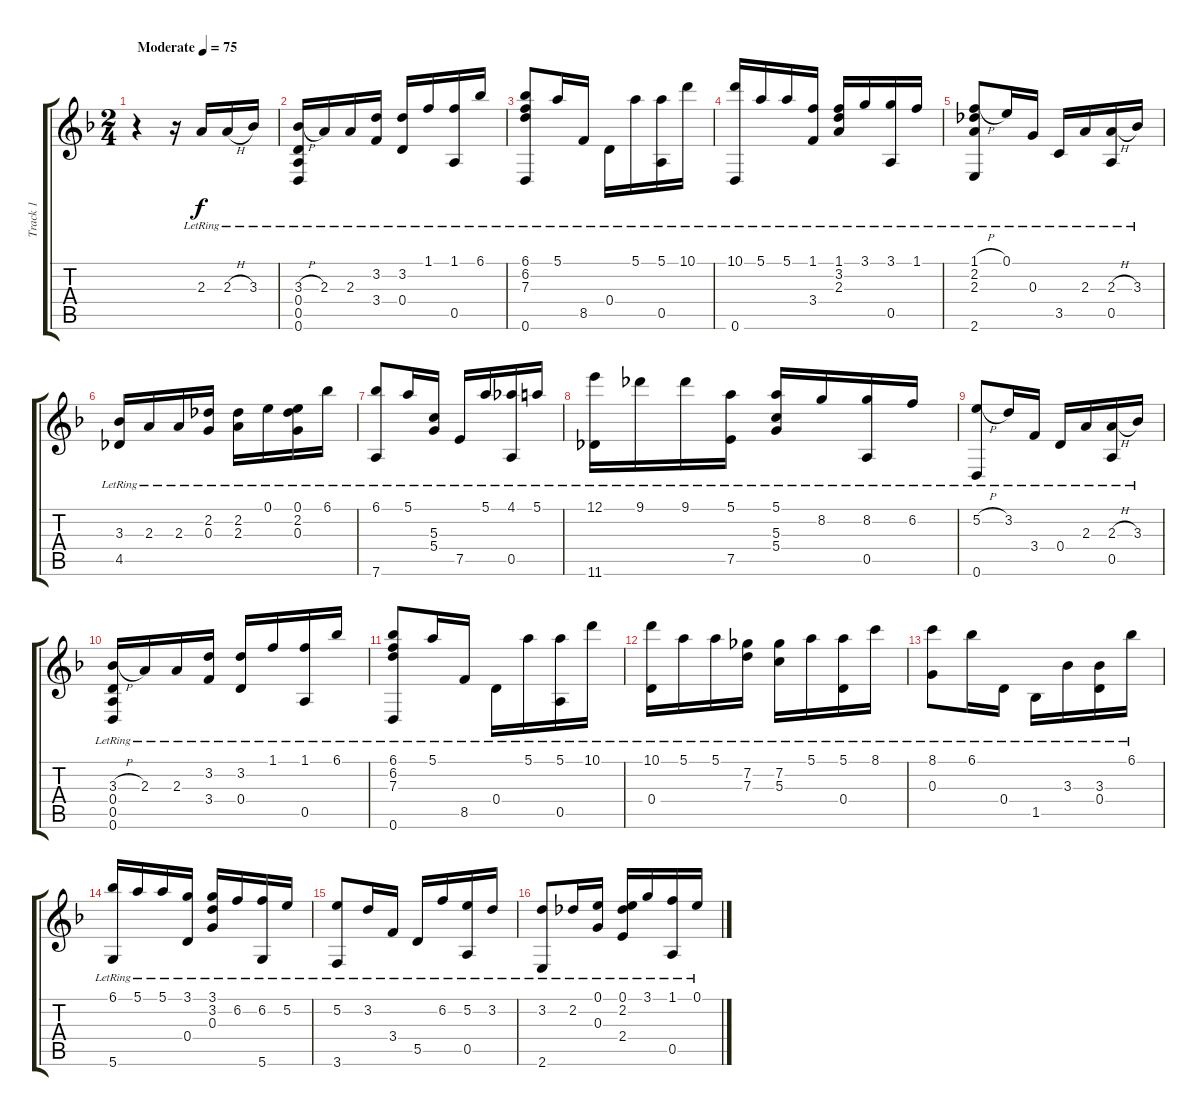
\track ("Track 1" "Track 1") {instrument acousticguitarnylon}
\staff {score tabs}
\tuning (E4 B3 G3 D3 A2 D2) {hide}
\ts (2 4)
\tempo (75 "Moderate")
\clef g2
\ks dminor
r.4{dy f instrument acousticguitarnylon} r.16 2.3{lr}.16 2.3{h lr}.16 3.3{lr}.16 |
(3.3{h lr} 0.4{lr} 0.5{lr} 0.6{lr}).16 2.3{lr}.16 2.3{lr}.16 (3.2{lr} 3.4{lr}).16 (3.2{lr} 0.4{lr}).16 1.1{lr}.16 (1.1{lr} 0.5{lr}).16 6.1{lr}.16 |
(6.1{lr} 6.2{lr} 7.3{lr} 0.6{lr}).8 5.1{lr}.16 8.5{lr}.16 0.4{lr}.16 5.1{lr}.16 (5.1{lr} 0.5{lr}).16 10.1{lr}.16 |
(10.1{lr} 0.6{lr}).16 5.1{lr}.16 5.1{lr}.16 (1.1{lr} 3.4{lr}).16 (1.1{lr} 3.2{lr} 2.3{lr}).16 3.1{lr}.16 (3.1{lr} 0.5{lr}).16 1.1{lr}.16 |
(1.1{h lr} 2.2{lr} 2.3{lr} 2.6{lr}).8 0.1{lr}.16 0.3{lr}.16 3.5{lr}.16 2.3{lr}.16 (2.3{h lr} 0.5).16 3.3{lr}.16 |
(3.3{lr} 4.5{lr}).16 2.3{lr}.16 2.3{lr}.16 (2.2{lr} 0.3{lr}).16 (2.2{lr} 2.3{lr}).16 0.1{lr}.16 (0.1{lr} 2.2{lr} 0.3{lr}).16 6.1{lr}.16 |
(6.1{lr} 7.6{lr}).8 5.1{lr}.16 (5.3{lr} 5.4{lr}).16 7.5{lr}.16 5.1{lr}.16 (4.1{lr} 0.5{lr}).16 5.1{lr}.16 |
(12.1{lr} 11.6{lr}).16 9.1{lr}.16 9.1{lr}.16 (5.1{lr} 7.5{lr}).16 (5.1{lr} 5.3{lr} 5.4{lr}).16 8.2{lr}.16 (8.2{lr} 0.5{lr}).16 6.2{lr}.16 |
(5.2{h lr} 0.6{lr}).8 3.2{lr}.16 3.4{lr}.16 0.4{lr}.16 2.3{lr}.16 (2.3{h lr} 0.5{lr}).16 3.3{lr}.16 |
(3.3{h lr} 0.4{lr} 0.5{lr} 0.6{lr}).16 2.3{lr}.16 2.3{lr}.16 (3.2{lr} 3.4{lr}).16 (3.2{lr} 0.4{lr}).16 1.1{lr}.16 (1.1{lr} 0.5{lr}).16 6.1{lr}.16 |
(6.1{lr} 6.2{lr} 7.3{lr} 0.6{lr}).8 5.1{lr}.16 8.5{lr}.16 0.4{lr}.16 5.1{lr}.16 (5.1{lr} 0.5{lr}).16 10.1{lr}.16 |
(10.1{lr} 0.4{lr}).16 5.1{lr}.16 5.1{lr}.16 (7.2{lr} 7.3{lr}).16 (7.2{lr} 5.3{lr}).16 5.1{lr}.16 (5.1{lr} 0.4{lr}).16 8.1{lr}.16 |
(8.1{lr} 0.3{lr}).8 6.1{lr}.16 0.4{lr}.16 1.5{lr}.16 3.3{lr}.16 (3.3{lr} 0.4{lr}).16 6.1{lr}.16 |
(6.1{lr} 5.6{lr}).16 5.1{lr}.16 5.1{lr}.16 (3.1{lr} 0.4{lr}).16 (3.1{lr} 3.2{lr} 0.3{lr}).16 6.2{lr}.16 (6.2{lr} 5.6{lr}).16 5.2{lr}.16 |
(5.2{lr} 3.6{lr}).8 3.2{lr}.16 3.4{lr}.16 5.5{lr}.16 6.2{lr}.16 (5.2{lr} 0.5{lr}).16 3.2{lr}.16 |
(3.2{lr} 2.6{lr}).8 2.2{lr}.16 (0.1{lr} 0.3{lr}).16 (0.1{lr} 2.2{lr} 2.4{lr}).16 3.1{lr}.16 (1.1{lr} 0.5{lr}).16 0.1{lr}.16
